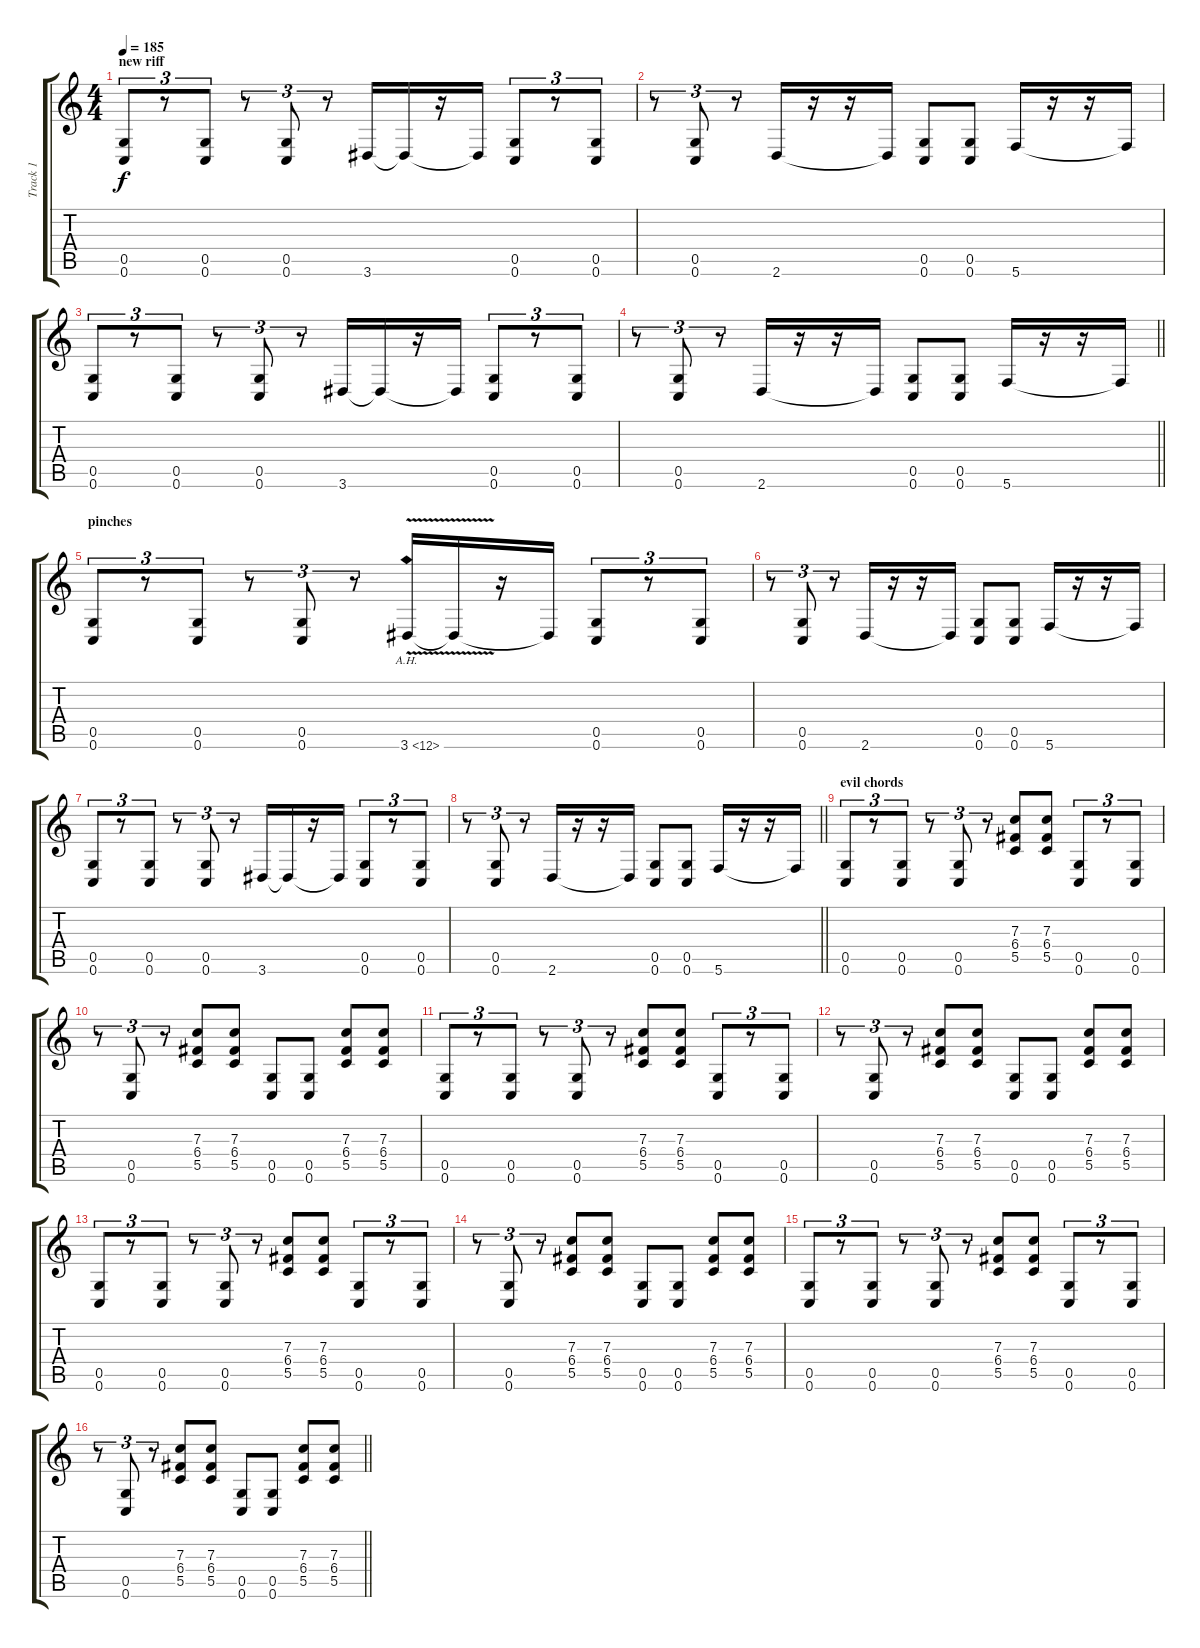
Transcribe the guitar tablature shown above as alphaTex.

\track ("Track 1" "Track 1") {instrument distortionguitar}
\staff {score tabs}
\tuning (D4 A3 F3 C3 G2 C2) {hide}
\ts (4 4)
\section ("" "new riff")
\tempo 185
\clef g2
\ks c
(0.5 0.6).8{tu (3 2) dy f} r.8{tu (3 2)} (0.5 0.6).8{tu (3 2)} r.8{tu (3 2)} (0.5 0.6).8{tu (3 2)} r.8{tu (3 2)} 3.6.16 3.6{t}.16 r.16 3.6{t}.16 (0.5 0.6).8{tu (3 2)} r.8{tu (3 2)} (0.5 0.6).8{tu (3 2)} |
r.8{tu (3 2)} (0.5 0.6).8{tu (3 2)} r.8{tu (3 2)} 2.6.16 r.16 r.16 2.6{t}.16 (0.5 0.6).8 (0.5 0.6).8 5.6.16 r.16 r.16 5.6{t}.16 |
(0.5 0.6).8{tu (3 2)} r.8{tu (3 2)} (0.5 0.6).8{tu (3 2)} r.8{tu (3 2)} (0.5 0.6).8{tu (3 2)} r.8{tu (3 2)} 3.6.16 3.6{t}.16 r.16 3.6{t}.16 (0.5 0.6).8{tu (3 2)} r.8{tu (3 2)} (0.5 0.6).8{tu (3 2)} |
\barLineRight lightlight
r.8{tu (3 2)} (0.5 0.6).8{tu (3 2)} r.8{tu (3 2)} 2.6.16 r.16 r.16 2.6{t}.16 (0.5 0.6).8 (0.5 0.6).8 5.6.16 r.16 r.16 5.6{t}.16 |
\section ("" "pinches")
(0.5 0.6).8{tu (3 2)} r.8{tu (3 2)} (0.5 0.6).8{tu (3 2)} r.8{tu (3 2)} (0.5 0.6).8{tu (3 2)} r.8{tu (3 2)} 3.6{ah 9 v}.16 3.6{t}.16 r.16 3.6{t}.16 (0.5 0.6).8{tu (3 2)} r.8{tu (3 2)} (0.5 0.6).8{tu (3 2)} |
r.8{tu (3 2)} (0.5 0.6).8{tu (3 2)} r.8{tu (3 2)} 2.6.16 r.16 r.16 2.6{t}.16 (0.5 0.6).8 (0.5 0.6).8 5.6.16 r.16 r.16 5.6{t}.16 |
(0.5 0.6).8{tu (3 2)} r.8{tu (3 2)} (0.5 0.6).8{tu (3 2)} r.8{tu (3 2)} (0.5 0.6).8{tu (3 2)} r.8{tu (3 2)} 3.6.16 3.6{t}.16 r.16 3.6{t}.16 (0.5 0.6).8{tu (3 2)} r.8{tu (3 2)} (0.5 0.6).8{tu (3 2)} |
\barLineRight lightlight
r.8{tu (3 2)} (0.5 0.6).8{tu (3 2)} r.8{tu (3 2)} 2.6.16 r.16 r.16 2.6{t}.16 (0.5 0.6).8 (0.5 0.6).8 5.6.16 r.16 r.16 5.6{t}.16 |
\section ("" "evil chords")
(0.5 0.6).8{tu (3 2)} r.8{tu (3 2)} (0.5 0.6).8{tu (3 2)} r.8{tu (3 2)} (0.5 0.6).8{tu (3 2)} r.8{tu (3 2)} (7.3 6.4 5.5).8 (7.3 6.4 5.5).8 (0.5 0.6).8{tu (3 2)} r.8{tu (3 2)} (0.5 0.6).8{tu (3 2)} |
r.8{tu (3 2)} (0.5 0.6).8{tu (3 2)} r.8{tu (3 2)} (7.3 6.4 5.5).8 (7.3 6.4 5.5).8 (0.5 0.6).8 (0.5 0.6).8 (7.3 6.4 5.5).8 (7.3 6.4 5.5).8 |
(0.5 0.6).8{tu (3 2)} r.8{tu (3 2)} (0.5 0.6).8{tu (3 2)} r.8{tu (3 2)} (0.5 0.6).8{tu (3 2)} r.8{tu (3 2)} (7.3 6.4 5.5).8 (7.3 6.4 5.5).8 (0.5 0.6).8{tu (3 2)} r.8{tu (3 2)} (0.5 0.6).8{tu (3 2)} |
r.8{tu (3 2)} (0.5 0.6).8{tu (3 2)} r.8{tu (3 2)} (7.3 6.4 5.5).8 (7.3 6.4 5.5).8 (0.5 0.6).8 (0.5 0.6).8 (7.3 6.4 5.5).8 (7.3 6.4 5.5).8 |
(0.5 0.6).8{tu (3 2)} r.8{tu (3 2)} (0.5 0.6).8{tu (3 2)} r.8{tu (3 2)} (0.5 0.6).8{tu (3 2)} r.8{tu (3 2)} (7.3 6.4 5.5).8 (7.3 6.4 5.5).8 (0.5 0.6).8{tu (3 2)} r.8{tu (3 2)} (0.5 0.6).8{tu (3 2)} |
r.8{tu (3 2)} (0.5 0.6).8{tu (3 2)} r.8{tu (3 2)} (7.3 6.4 5.5).8 (7.3 6.4 5.5).8 (0.5 0.6).8 (0.5 0.6).8 (7.3 6.4 5.5).8 (7.3 6.4 5.5).8 |
(0.5 0.6).8{tu (3 2)} r.8{tu (3 2)} (0.5 0.6).8{tu (3 2)} r.8{tu (3 2)} (0.5 0.6).8{tu (3 2)} r.8{tu (3 2)} (7.3 6.4 5.5).8 (7.3 6.4 5.5).8 (0.5 0.6).8{tu (3 2)} r.8{tu (3 2)} (0.5 0.6).8{tu (3 2)} |
\barLineRight lightlight
r.8{tu (3 2)} (0.5 0.6).8{tu (3 2)} r.8{tu (3 2)} (7.3 6.4 5.5).8 (7.3 6.4 5.5).8 (0.5 0.6).8 (0.5 0.6).8 (7.3 6.4 5.5).8 (7.3 6.4 5.5).8
